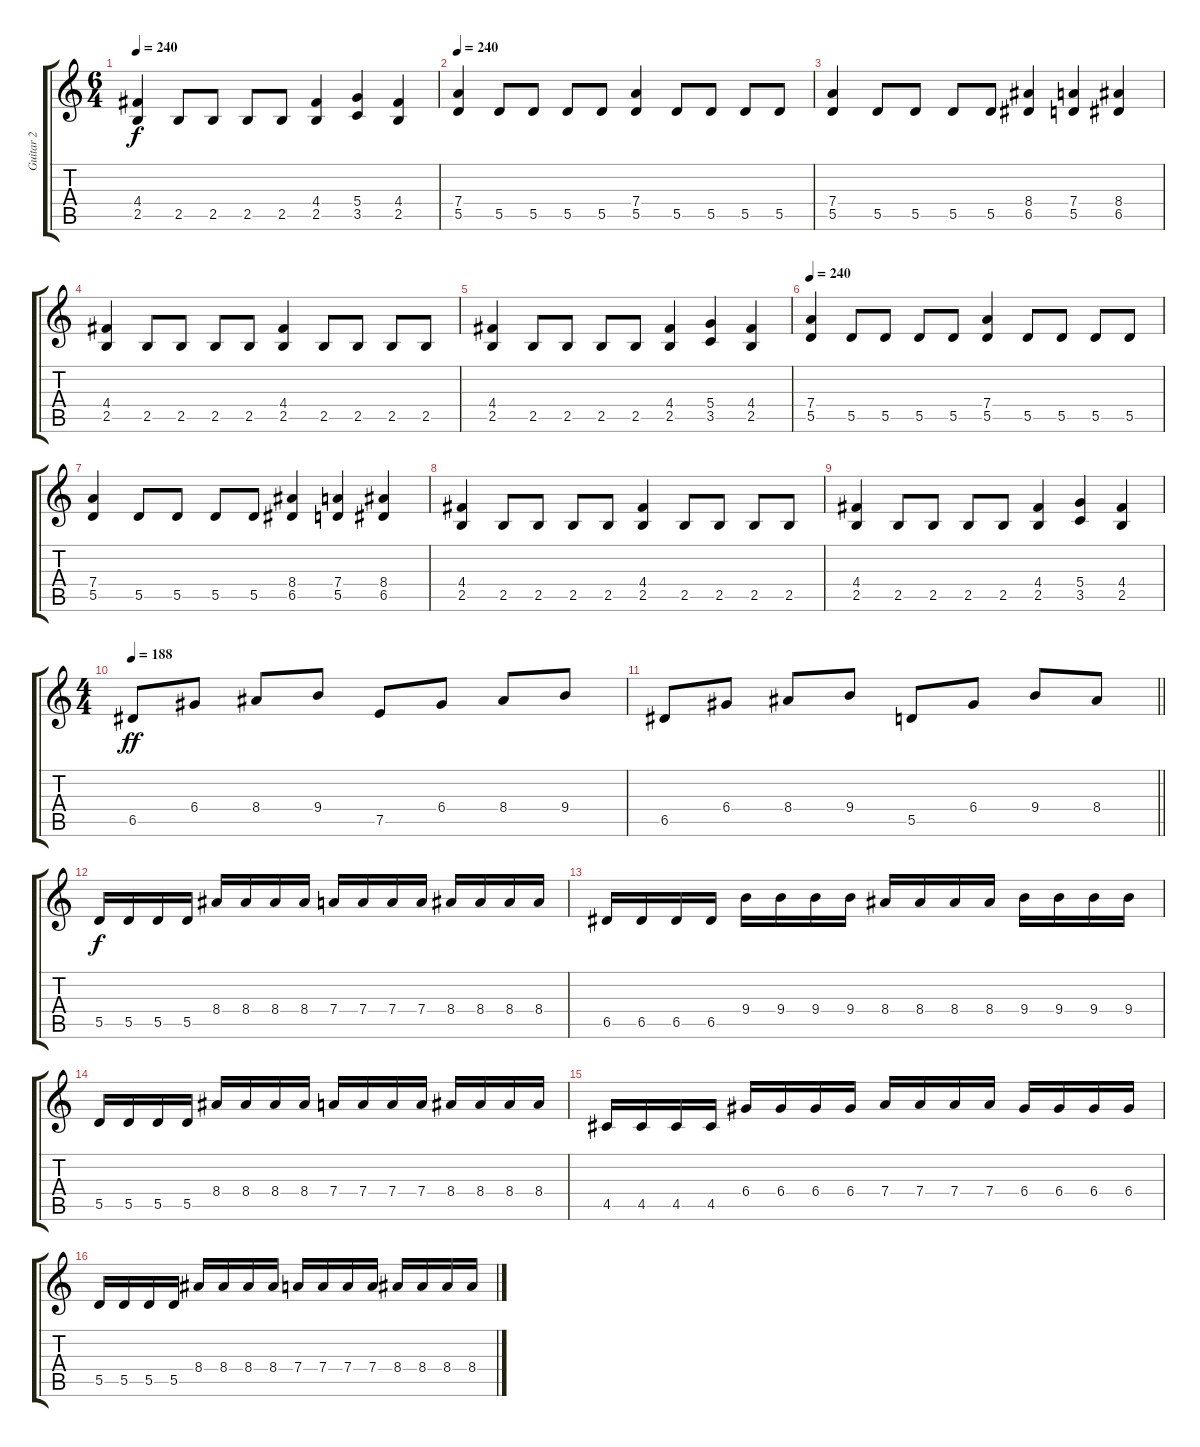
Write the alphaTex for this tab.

\track ("Guitar 2" "Guitar 2") {instrument distortionguitar}
\staff {score tabs}
\tuning (E4 B3 G3 D3 A2 E2) {hide}
\ts (6 4)
\tempo 240
\clef g2
\ks c
(4.4 2.5).4{dy f} 2.5.8 2.5.8 2.5.8 2.5.8 (4.4 2.5).4 (5.4 3.5).4 (4.4 2.5).4 |
\tempo 240
(7.4 5.5).4 5.5.8 5.5.8 5.5.8 5.5.8 (7.4 5.5).4 5.5.8 5.5.8 5.5.8 5.5.8 |
(7.4 5.5).4 5.5.8 5.5.8 5.5.8 5.5.8 (8.4 6.5).4 (7.4 5.5).4 (8.4 6.5).4 |
(4.4 2.5).4 2.5.8 2.5.8 2.5.8 2.5.8 (4.4 2.5).4 2.5.8 2.5.8 2.5.8 2.5.8 |
(4.4 2.5).4 2.5.8 2.5.8 2.5.8 2.5.8 (4.4 2.5).4 (5.4 3.5).4 (4.4 2.5).4 |
\tempo 240
(7.4 5.5).4 5.5.8 5.5.8 5.5.8 5.5.8 (7.4 5.5).4 5.5.8 5.5.8 5.5.8 5.5.8 |
(7.4 5.5).4 5.5.8 5.5.8 5.5.8 5.5.8 (8.4 6.5).4 (7.4 5.5).4 (8.4 6.5).4 |
(4.4 2.5).4 2.5.8 2.5.8 2.5.8 2.5.8 (4.4 2.5).4 2.5.8 2.5.8 2.5.8 2.5.8 |
(4.4 2.5).4 2.5.8 2.5.8 2.5.8 2.5.8 (4.4 2.5).4 (5.4 3.5).4 (4.4 2.5).4 |
\ts (4 4)
\tempo 188
6.5.8{dy ff balance 8 instrument acousticguitarnylon} 6.4.8 8.4.8 9.4.8 7.5.8 6.4.8 8.4.8 9.4.8 |
\barLineRight lightlight
6.5.8 6.4.8 8.4.8 9.4.8 5.5.8 6.4.8 9.4.8 8.4.8 |
5.5.16{dy f instrument distortionguitar} 5.5.16 5.5.16 5.5.16 8.4.16 8.4.16 8.4.16 8.4.16 7.4.16 7.4.16 7.4.16 7.4.16 8.4.16 8.4.16 8.4.16 8.4.16 |
6.5.16 6.5.16 6.5.16 6.5.16 9.4.16 9.4.16 9.4.16 9.4.16 8.4.16 8.4.16 8.4.16 8.4.16 9.4.16 9.4.16 9.4.16 9.4.16 |
5.5.16 5.5.16 5.5.16 5.5.16 8.4.16 8.4.16 8.4.16 8.4.16 7.4.16 7.4.16 7.4.16 7.4.16 8.4.16 8.4.16 8.4.16 8.4.16 |
4.5.16 4.5.16 4.5.16 4.5.16 6.4.16 6.4.16 6.4.16 6.4.16 7.4.16 7.4.16 7.4.16 7.4.16 6.4.16 6.4.16 6.4.16 6.4.16 |
5.5.16{instrument distortionguitar} 5.5.16 5.5.16 5.5.16 8.4.16 8.4.16 8.4.16 8.4.16 7.4.16 7.4.16 7.4.16 7.4.16 8.4.16 8.4.16 8.4.16 8.4.16
